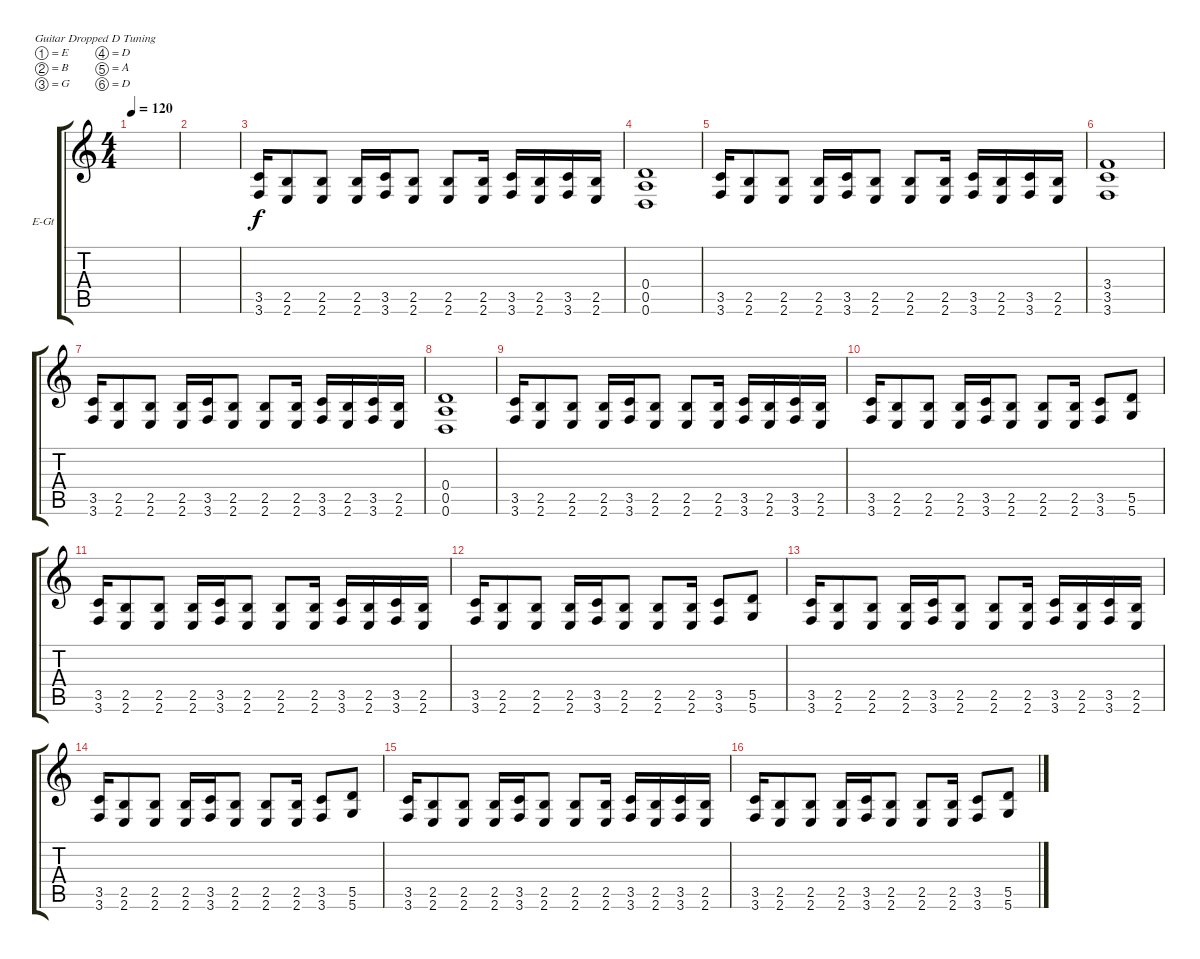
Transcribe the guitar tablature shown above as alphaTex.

\bracketExtendMode groupsimilarinstruments
\firstSystemTrackNameOrientation horizontal
\otherSystemsTrackNameOrientation horizontal
\track ("Overdriven-guitar (Richard)" "E-Gt") {instrument overdrivenguitar}
\staff {score tabs}
\tuning (E4 B3 G3 D3 A2 D2)
\ts (4 4)
\tempo 120
\clef g2
\ks c
|
|
(3.5 3.6).16 (2.5 2.6).8 (2.5 2.6).8 (2.5 2.6).16 (3.5 3.6).16 (2.5 2.6).8 (2.5 2.6).8 (2.5 2.6).16 (3.5 3.6).16 (2.5 2.6).16 (3.5 3.6).16 (2.5 2.6).16 |
(0.4 0.5 0.6).1 |
(3.5 3.6).16 (2.5 2.6).8 (2.5 2.6).8 (2.5 2.6).16 (3.5 3.6).16 (2.5 2.6).8 (2.5 2.6).8 (2.5 2.6).16 (3.5 3.6).16 (2.5 2.6).16 (3.5 3.6).16 (2.5 2.6).16 |
(3.4 3.5 3.6).1 |
(3.5 3.6).16 (2.5 2.6).8 (2.5 2.6).8 (2.5 2.6).16 (3.5 3.6).16 (2.5 2.6).8 (2.5 2.6).8 (2.5 2.6).16 (3.5 3.6).16 (2.5 2.6).16 (3.5 3.6).16 (2.5 2.6).16 |
(0.4 0.5 0.6).1 |
(3.5 3.6).16 (2.5 2.6).8 (2.5 2.6).8 (2.5 2.6).16 (3.5 3.6).16 (2.5 2.6).8 (2.5 2.6).8 (2.5 2.6).16 (3.5 3.6).16 (2.5 2.6).16 (3.5 3.6).16 (2.5 2.6).16 |
(3.5 3.6).16 (2.5 2.6).8 (2.5 2.6).8 (2.5 2.6).16 (3.5 3.6).16 (2.5 2.6).8 (2.5 2.6).8 (2.5 2.6).16 (3.5 3.6).8 (5.5 5.6).8 |
(3.5 3.6).16 (2.5 2.6).8 (2.5 2.6).8 (2.5 2.6).16 (3.5 3.6).16 (2.5 2.6).8 (2.5 2.6).8 (2.5 2.6).16 (3.5 3.6).16 (2.5 2.6).16 (3.5 3.6).16 (2.5 2.6).16 |
(3.5 3.6).16 (2.5 2.6).8 (2.5 2.6).8 (2.5 2.6).16 (3.5 3.6).16 (2.5 2.6).8 (2.5 2.6).8 (2.5 2.6).16 (3.5 3.6).8 (5.5 5.6).8 |
(3.5 3.6).16 (2.5 2.6).8 (2.5 2.6).8 (2.5 2.6).16 (3.5 3.6).16 (2.5 2.6).8 (2.5 2.6).8 (2.5 2.6).16 (3.5 3.6).16 (2.5 2.6).16 (3.5 3.6).16 (2.5 2.6).16 |
(3.5 3.6).16 (2.5 2.6).8 (2.5 2.6).8 (2.5 2.6).16 (3.5 3.6).16 (2.5 2.6).8 (2.5 2.6).8 (2.5 2.6).16 (3.5 3.6).8 (5.5 5.6).8 |
(3.5 3.6).16 (2.5 2.6).8 (2.5 2.6).8 (2.5 2.6).16 (3.5 3.6).16 (2.5 2.6).8 (2.5 2.6).8 (2.5 2.6).16 (3.5 3.6).16 (2.5 2.6).16 (3.5 3.6).16 (2.5 2.6).16 |
(3.5 3.6).16 (2.5 2.6).8 (2.5 2.6).8 (2.5 2.6).16 (3.5 3.6).16 (2.5 2.6).8 (2.5 2.6).8 (2.5 2.6).16 (3.5 3.6).8 (5.5 5.6).8
